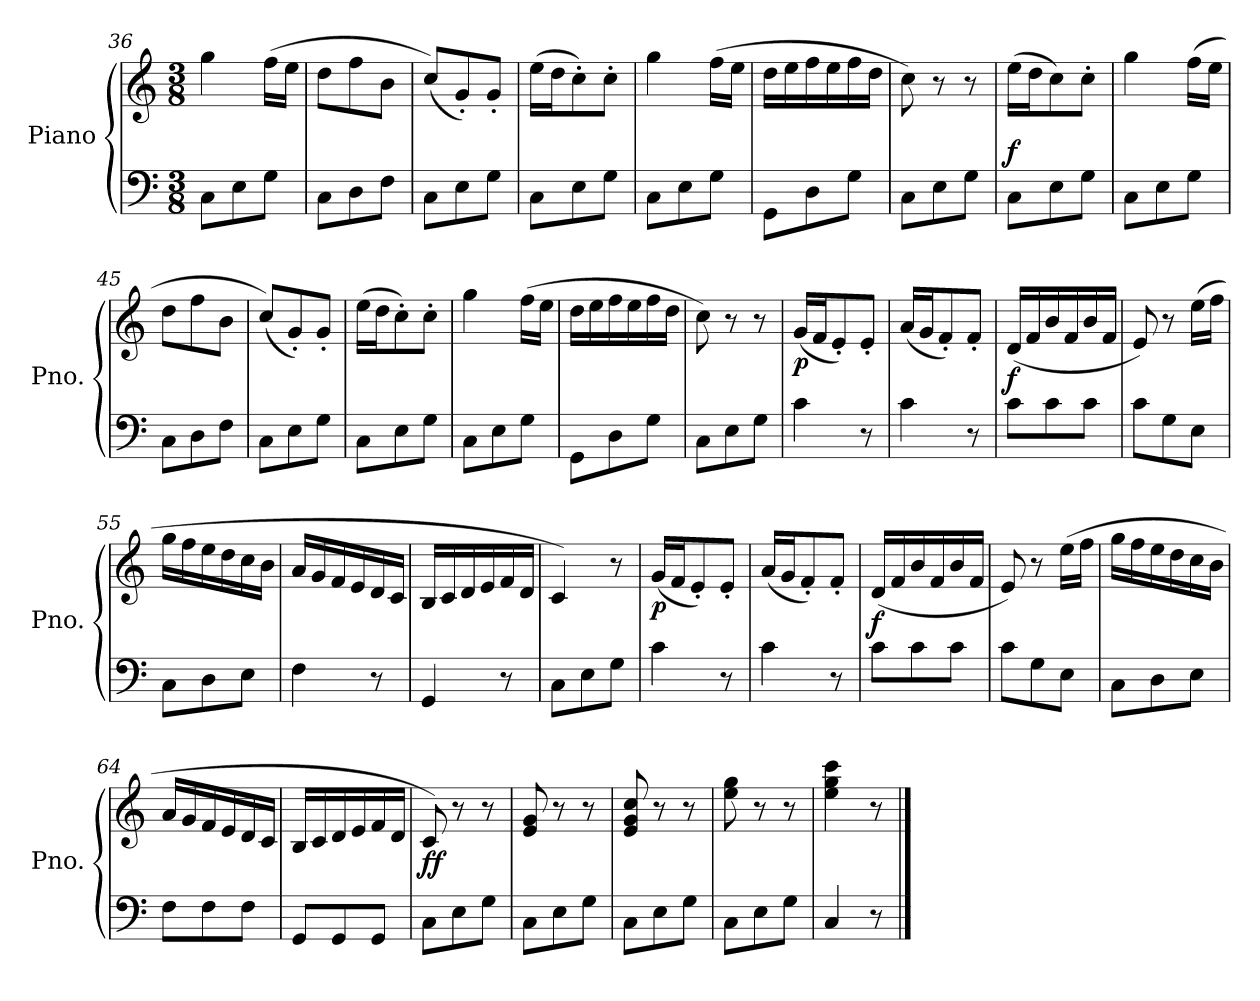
**kern	**kern	**dynam
*part1	*part1	*part1
*staff2	*staff1	*staff1/2
*I"Piano	*	*
*I'Pno.	*	*
*clefF4	*clefG2	*
*k[]	*k[]	*
*M3/8	*M3/8	*
=36	=36	=36
8C\L	4gg\	.
8E\	.	.
8G\J	(16ff\LL	.
.	16ee\JJ	.
=37	=37	=37
8C\L	8dd\L	.
8D\	8ff\	.
8F\J	8b\J	.
=38	=38	=38
8C\L	(8cc/L)	.
8E\	8g'/)	.
8G\J	8g'/J	.
=39	=39	=39
8C\L	(16ee\LL	.
.	16dd\J	.
8E\	8cc'\)	.
8G\J	8cc'\J	.
!!LO:LB:g=z
=40	=40	=40
8C\L	4gg\	.
8E\	.	.
8G\J	(16ff\LL	.
.	16ee\JJ	.
=41	=41	=41
8GG\L	16dd\LL	.
.	16ee\	.
8D\	16ff\	.
.	16ee\	.
8G\J	16ff\	.
.	16dd\JJ	.
=42	=42	=42
8C\L	8cc\)	.
8E\	8r	.
8G\J	8r	.
=43	=43	=43
!	!	!LO:DY:a=2
8C\L	(16ee\LL	f
.	16dd\J	.
8E\	8cc\)	.
8G\J	8cc'\J	.
=44	=44	=44
8C\L	4gg\	.
8E\	.	.
8G\J	(16ff\LL	.
.	16ee\JJ	.
=45	=45	=45
8C\L	8dd\L	.
8D\	8ff\	.
8F\J	8b\J	.
=46	=46	=46
8C\L	(8cc/L)	.
8E\	8g'/)	.
8G\J	8g'/J	.
=47	=47	=47
8C\L	(16ee\LL	.
.	16dd\J	.
8E\	8cc'\)	.
8G\J	8cc'\J	.
=48	=48	=48
8C\L	4gg\	.
8E\	.	.
8G\J	(16ff\LL	.
.	16ee\JJ	.
=49	=49	=49
8GG\L	16dd\LL	.
.	16ee\	.
8D\	16ff\	.
.	16ee\	.
8G\J	16ff\	.
.	16dd\JJ	.
=50	=50	=50
8C\L	8cc\)	.
8E\	8r	.
8G\J	8r	.
!!LO:LB:g=z
=51	=51	=51
!	!	!LO:DY:b
4c\	(16g/LL	p
.	16f/J	.
.	8e'/)	.
8r	8e'/J	.
=52	=52	=52
4c\	(16a/LL	.
.	16g/J	.
.	8f'/)	.
8r	8f'/J	.
=53	=53	=53
!	!	!LO:DY:b
8c\L	(16d/LL	f
.	16f/	.
8c\	16b/	.
.	16f/	.
8c\J	16b/	.
.	16f/JJ	.
=54	=54	=54
8c\L	8e/)	.
8G\	8r	.
8E\J	(16ee\LL	.
.	16ff\JJ	.
=55	=55	=55
8C\L	16gg\LL	.
.	16ff\	.
8D\	16ee\	.
.	16dd\	.
8E\J	16cc\	.
.	16b\JJ	.
=56	=56	=56
4F\	16a/LL	.
.	16g/	.
.	16f/	.
.	16e/	.
8r	16d/	.
.	16c/JJ	.
=57	=57	=57
4GG/	16B/LL	.
.	16c/	.
.	16d/	.
.	16e/	.
8r	16f/	.
.	16d/JJ	.
=58	=58	=58
8C\L	4c/)	.
8E\	.	.
8G\J	8r	.
=59	=59	=59
!	!	!LO:DY:b
4c\	(16g/LL	p
.	16f/J	.
.	8e'/)	.
8r	8e'/J	.
=60	=60	=60
4c\	(16a/LL	.
.	16g/J	.
.	8f'/)	.
8r	8f'/J	.
!!LO:PB:g=z
=61	=61	=61
!	!	!LO:DY:b
8c\L	(16d/LL	f
.	16f/	.
8c\	16b/	.
.	16f/	.
8c\J	16b/	.
.	16f/JJ	.
=62	=62	=62
8c\L	8e/)	.
8G\	8r	.
8E\J	(16ee\LL	.
.	16ff\JJ	.
=63	=63	=63
8C\L	16gg\LL	.
.	16ff\	.
8D\	16ee\	.
.	16dd\	.
8E\J	16cc\	.
.	16b\JJ	.
=64	=64	=64
8F\L	16a/LL	.
.	16g/	.
8F\	16f/	.
.	16e/	.
8F\J	16d/	.
.	16c/JJ	.
=65	=65	=65
8GG/L	16B/LL	.
.	16c/	.
8GG/	16d/	.
.	16e/	.
8GG/J	16f/	.
.	16d/JJ	.
=66	=66	=66
!	!	!LO:DY:b
8C\L	8c/)	ff
8E\	8r	.
8G\J	8r	.
=67	=67	=67
8C\L	8e/ 8g/	.
8E\	8r	.
8G\J	8r	.
=68	=68	=68
8C\L	8e/ 8g/ 8cc/	.
8E\	8r	.
8G\J	8r	.
=69	=69	=69
8C\L	8ee\ 8gg\	.
8E\	8r	.
8G\J	8r	.
=70	=70	=70
4C/	4ee\ 4gg\ 4ccc\	.
8r	8r	.
==	==	==
*-	*-	*-
